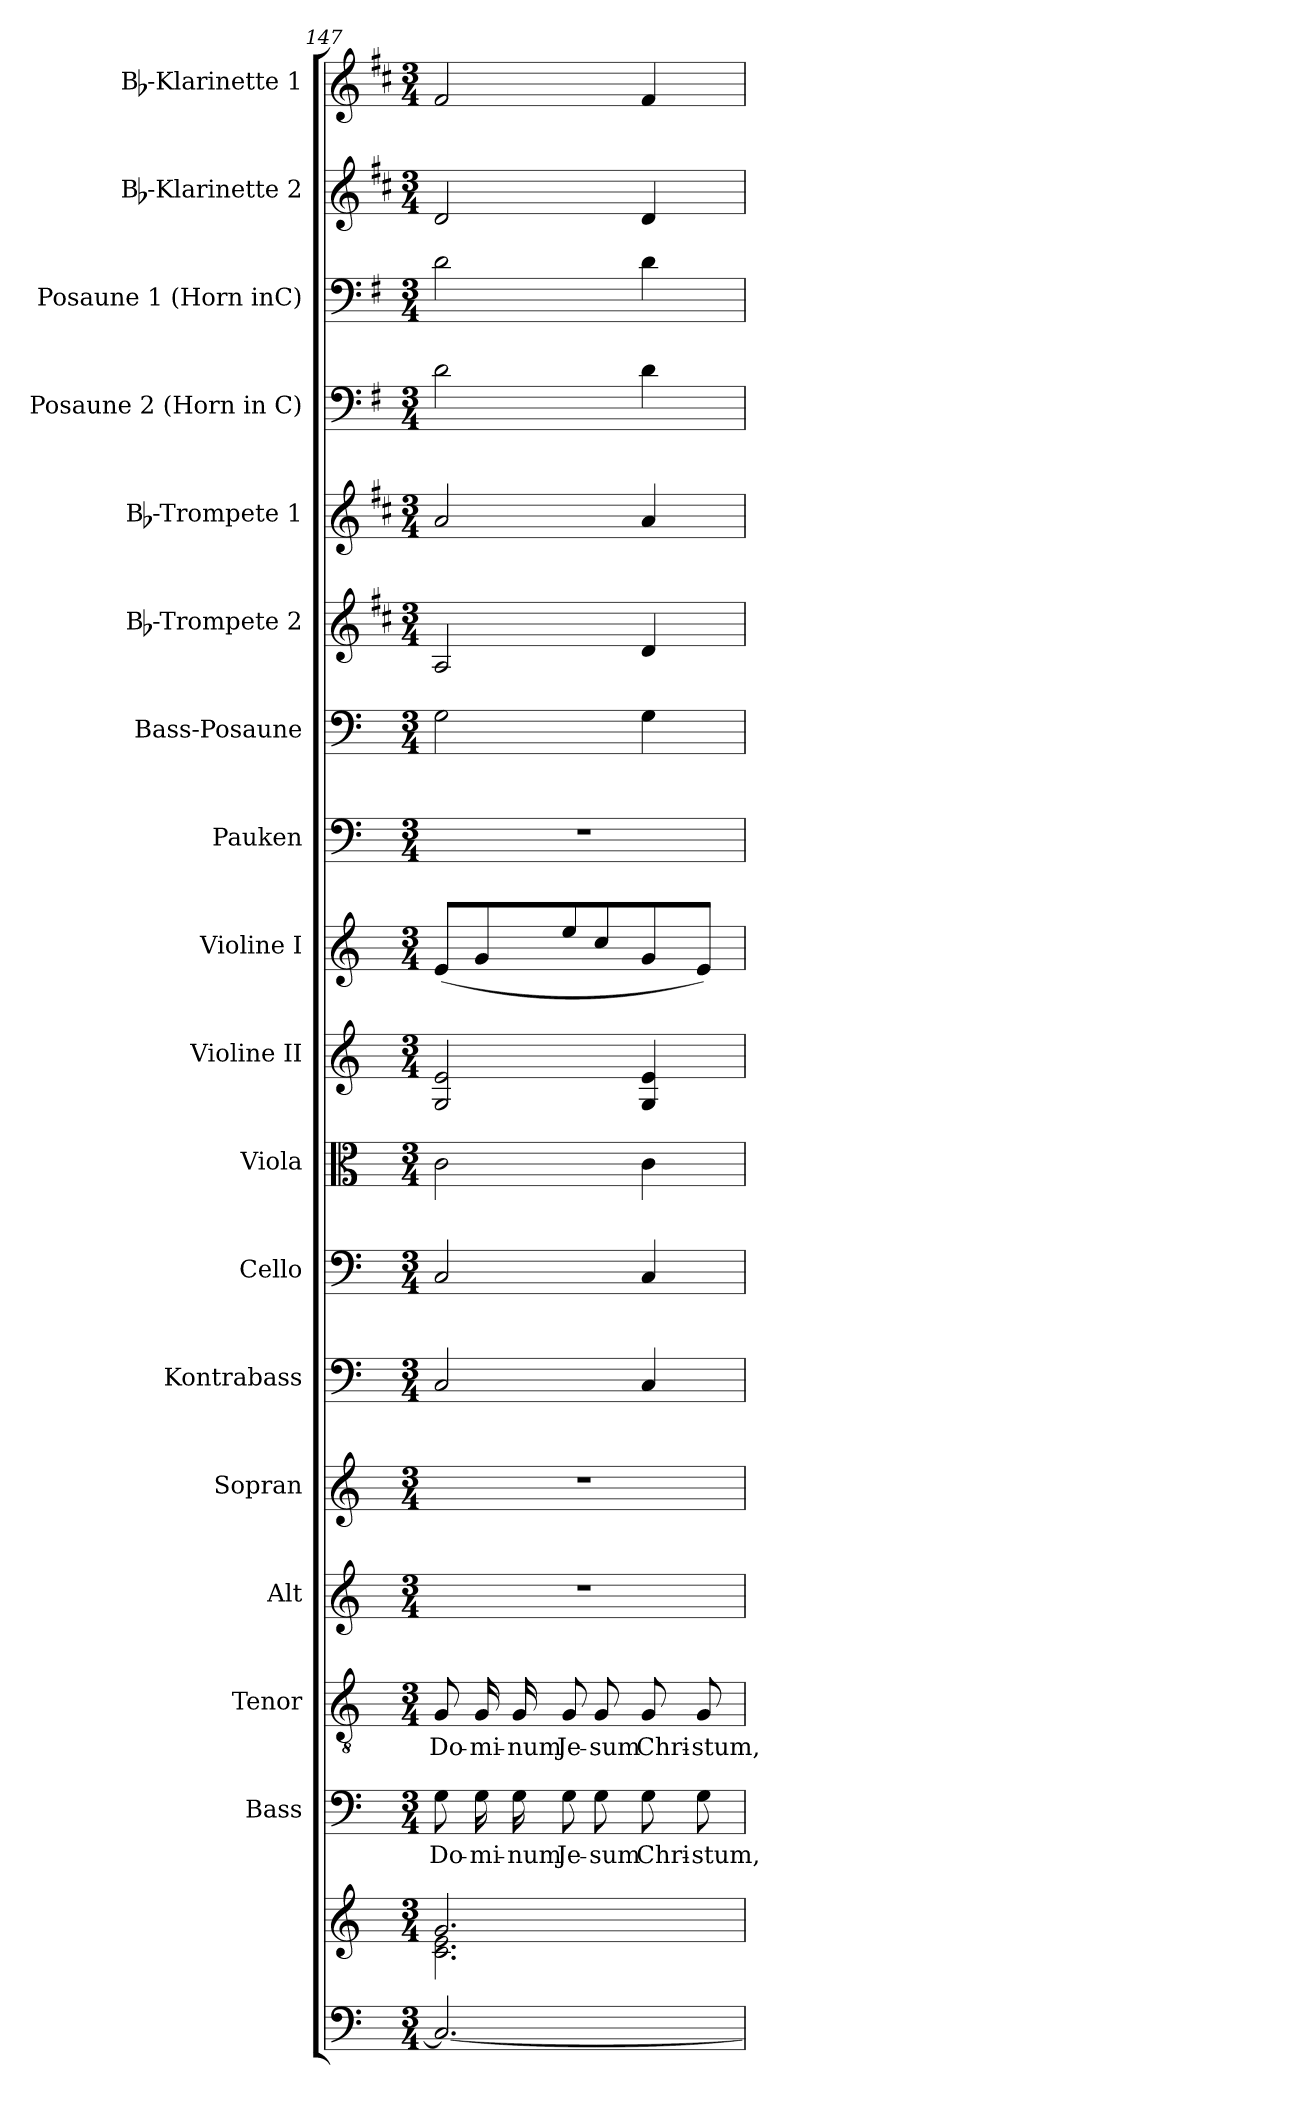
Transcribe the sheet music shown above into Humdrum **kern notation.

**kern	**kern	**kern	**text	**kern	**text	**kern	**kern	**kern	**kern	**kern	**kern	**kern	**kern	**kern	**kern	**kern	**kern	**kern	**kern	**kern
*part18	*part18	*part17	*part17	*part16	*part16	*part15	*part14	*part13	*part12	*part11	*part10	*part9	*part8	*part7	*part6	*part5	*part4	*part3	*part2	*part1
*staff19	*staff18	*staff17	*staff17	*staff16	*staff16	*staff15	*staff14	*staff13	*staff12	*staff11	*staff10	*staff9	*staff8	*staff7	*staff6	*staff5	*staff4	*staff3	*staff2	*staff1
*	*	*I"Bass	*	*I"Tenor	*	*I"Alt	*I"Sopran	*I"Kontrabass	*I"Cello	*I"Viola	*I"Violine II	*I"Violine I	*I"Pauken	*I"Bass-Posaune	*I"Bb-Trompete 2	*I"Bb-Trompete 1	*I"Posaune 2 (Horn in C)	*I"Posaune 1 (Horn inC)	*I"Bb-Klarinette 2	*I"Bb-Klarinette 1
*	*	*I'B.	*	*I'T.	*	*I'A.	*I'S.	*I'Kb.	*	*I'Vla.	*I'Vl. II	*I'Vl. I	*I'Pk.	*I'B-Pos.	*I'Bb Trp. 2	*I'Bb Trp. 1	*I'Pos. 2	*I'Pos. 1	*I'Bb Kl. 2	*I'Bb Kl. 1
*clefF4	*clefG2	*clefF4	*	*clefGv2	*	*clefG2	*clefG2	*clefF4	*clefF4	*clefC3	*clefG2	*clefG2	*clefF4	*clefF4	*clefG2	*clefG2	*clefF4	*clefF4	*clefG2	*clefG2
*	*	*	*	*	*	*	*	*ITrd7c12	*	*	*	*	*	*	*ITrd1c2	*ITrd1c2	*ITrd4c7	*ITrd4c7	*ITrd1c2	*ITrd1c2
*k[]	*k[]	*k[]	*	*k[]	*	*k[]	*k[]	*k[]	*k[]	*k[]	*k[]	*k[]	*k[]	*k[]	*k[]	*k[]	*k[]	*k[]	*k[]	*k[]
*C:	*C:	*C:	*	*C:	*	*C:	*C:	*C:	*C:	*C:	*C:	*C:	*C:	*C:	*C:	*C:	*C:	*C:	*C:	*C:
*M3/4	*M3/4	*M3/4	*	*M3/4	*	*M3/4	*M3/4	*M3/4	*M3/4	*M3/4	*M3/4	*M3/4	*M3/4	*M3/4	*M3/4	*M3/4	*M3/4	*M3/4	*M3/4	*M3/4
=147	=147	=147	=147	=147	=147	=147	=147	=147	=147	=147	=147	=147	=147	=147	=147	=147	=147	=147	=147	=147
*	*^	*	*	*	*	*	*	*	*	*	*	*	*	*	*	*	*	*	*	*
!	!	!	!	!LO:LY:b	!	!LO:LY:b	!	!	!	!	!	!	!	!	!	!	!	!	!	!	!
2.C/_	2.g/	2.c\ 2.e\	8G\	Do-	8G/	Do-	2.r	2.r	2CC/	2C/	2c\	2G/ 2e/	(<8e/L	2.r	2G\	2G/	2g/	2G\	2G\	2c/	2e/
!	!	!	!	!LO:LY:b	!	!LO:LY:b	!	!	!	!	!	!	!	!	!	!	!	!	!	!	!
.	.	.	16G\	-mi-	16G/	-mi-	.	.	.	.	.	.	8g/	.	.	.	.	.	.	.	.
!	!	!	!	!LO:LY:b	!	!LO:LY:b	!	!	!	!	!	!	!	!	!	!	!	!	!	!	!
.	.	.	16G\	-num	16G/	-num	.	.	.	.	.	.	.	.	.	.	.	.	.	.	.
!	!	!	!	!LO:LY:b	!	!LO:LY:b	!	!	!	!	!	!	!	!	!	!	!	!	!	!	!
.	.	.	8G\	Je-	8G/	Je-	.	.	.	.	.	.	8ee/	.	.	.	.	.	.	.	.
!	!	!	!	!LO:LY:b	!	!LO:LY:b	!	!	!	!	!	!	!	!	!	!	!	!	!	!	!
.	.	.	8G\	-sum	8G/	-sum	.	.	.	.	.	.	8cc/	.	.	.	.	.	.	.	.
!	!	!	!	!LO:LY:b	!	!LO:LY:b	!	!	!	!	!	!	!	!	!	!	!	!	!	!	!
.	.	.	8G\	Chri-	8G/	Chri-	.	.	4CC/	4C/	4c\	4G/ 4e/	8g/	.	4G\	4c/	4g/	4G\	4G\	4c/	4e/
!	!	!	!	!LO:LY:b	!	!LO:LY:b	!	!	!	!	!	!	!	!	!	!	!	!	!	!	!
.	.	.	8G\	-stum,	8G/	-stum,	.	.	.	.	.	.	8e/J)	.	.	.	.	.	.	.	.
*	*v	*v	*	*	*	*	*	*	*	*	*	*	*	*	*	*	*	*	*	*	*
=	=	=	=	=	=	=	=	=	=	=	=	=	=	=	=	=	=	=	=	=
*-	*-	*-	*-	*-	*-	*-	*-	*-	*-	*-	*-	*-	*-	*-	*-	*-	*-	*-	*-	*-
